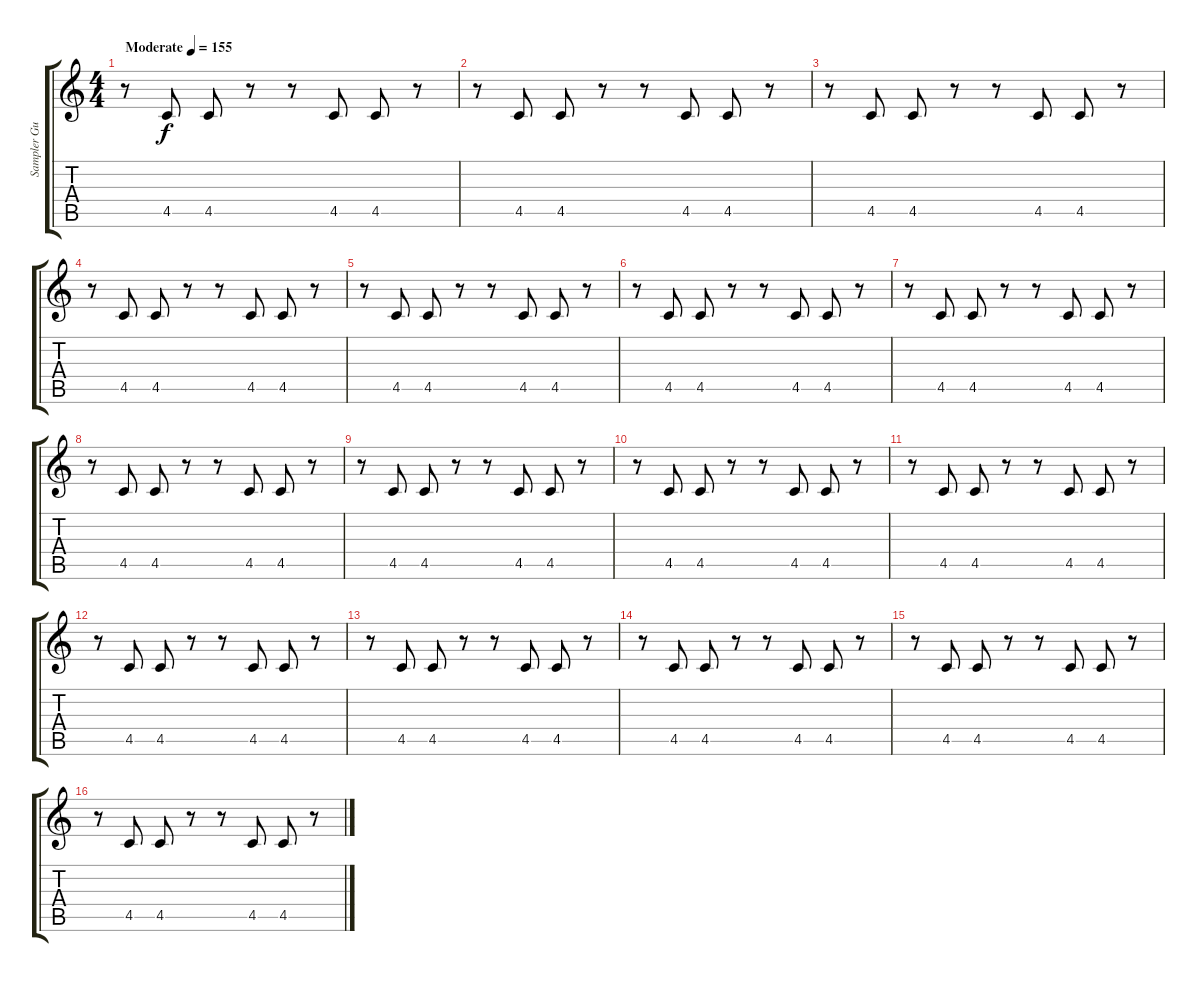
\track ("Sampler Guitar" "Sampler Gu") {instrument overdrivenguitar}
\staff {score tabs}
\tuning (Eb4 Bb3 Gb3 Db3 Ab2 Eb2) {hide}
\ts (4 4)
\tempo (155 "Moderate")
\clef g2
\ks c
r.8{dy f instrument overdrivenguitar} 4.5.8 4.5.8 r.8 r.8 4.5.8 4.5.8 r.8 |
r.8 4.5.8 4.5.8 r.8 r.8 4.5.8 4.5.8 r.8 |
r.8 4.5.8 4.5.8 r.8 r.8 4.5.8 4.5.8 r.8 |
r.8 4.5.8 4.5.8 r.8 r.8 4.5.8 4.5.8 r.8 |
r.8 4.5.8 4.5.8 r.8 r.8 4.5.8 4.5.8 r.8 |
r.8 4.5.8 4.5.8 r.8 r.8 4.5.8 4.5.8 r.8 |
r.8 4.5.8 4.5.8 r.8 r.8 4.5.8 4.5.8 r.8 |
r.8 4.5.8 4.5.8 r.8 r.8 4.5.8 4.5.8 r.8 |
r.8 4.5.8 4.5.8 r.8 r.8 4.5.8 4.5.8 r.8 |
r.8 4.5.8 4.5.8 r.8 r.8 4.5.8 4.5.8 r.8 |
r.8 4.5.8 4.5.8 r.8 r.8 4.5.8 4.5.8 r.8 |
r.8 4.5.8 4.5.8 r.8 r.8 4.5.8 4.5.8 r.8 |
r.8 4.5.8 4.5.8 r.8 r.8 4.5.8 4.5.8 r.8 |
r.8 4.5.8 4.5.8 r.8 r.8 4.5.8 4.5.8 r.8 |
r.8 4.5.8 4.5.8 r.8 r.8 4.5.8 4.5.8 r.8 |
r.8 4.5.8 4.5.8 r.8 r.8 4.5.8 4.5.8 r.8
